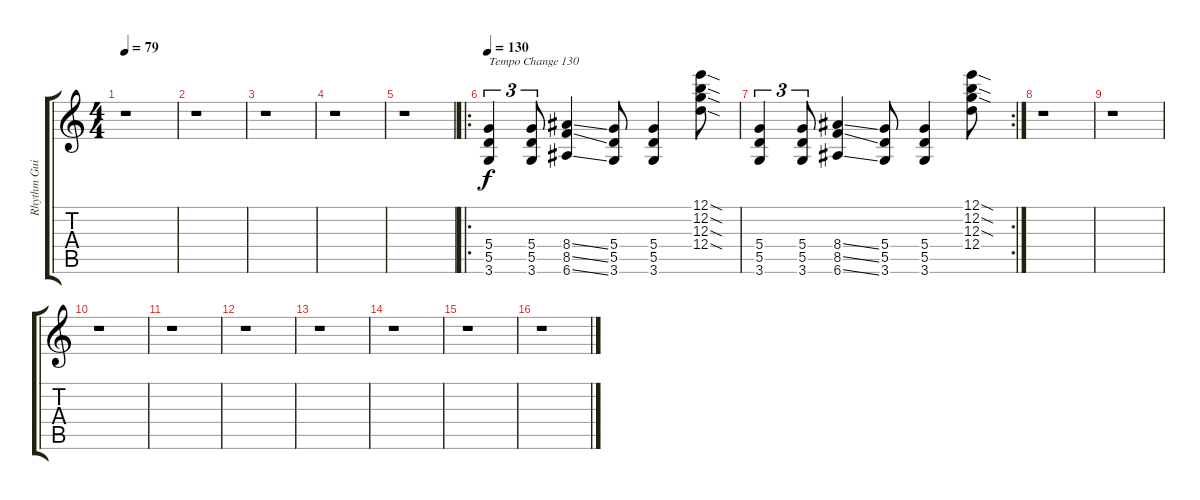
\track ("Rhythm Guitar" "Rhythm Gui") {instrument distortionguitar}
\staff {score tabs}
\tuning (E4 B3 G3 D3 A2 E2) {hide}
\ts (4 4)
\tempo 79
\clef g2
\ks c
r.1{dy f} |
r.1 |
r.1 |
r.1 |
r.1 |
\ro
\tempo 130
(5.4 5.5 3.6).4{tu (3 2) txt "Tempo Change 130"} (5.4 5.5 3.6).8{tu (3 2)} (8.4{ss} 8.5{ss} 6.6{ss}).4 (5.4 5.5 3.6).8 (5.4 5.5 3.6).4 (12.1{sod} 12.2{sod} 12.3{sod} 12.4{sod}).8 |
\rc 2
(5.4 5.5 3.6).4{tu (3 2)} (5.4 5.5 3.6).8{tu (3 2)} (8.4{ss} 8.5{ss} 6.6{ss}).4 (5.4 5.5 3.6).8 (5.4 5.5 3.6).4 (12.1{sod} 12.2{sod} 12.3{sod} 12.4).8 |
r.1 |
r.1 |
r.1 |
r.1 |
r.1 |
r.1 |
r.1 |
r.1 |
r.1
